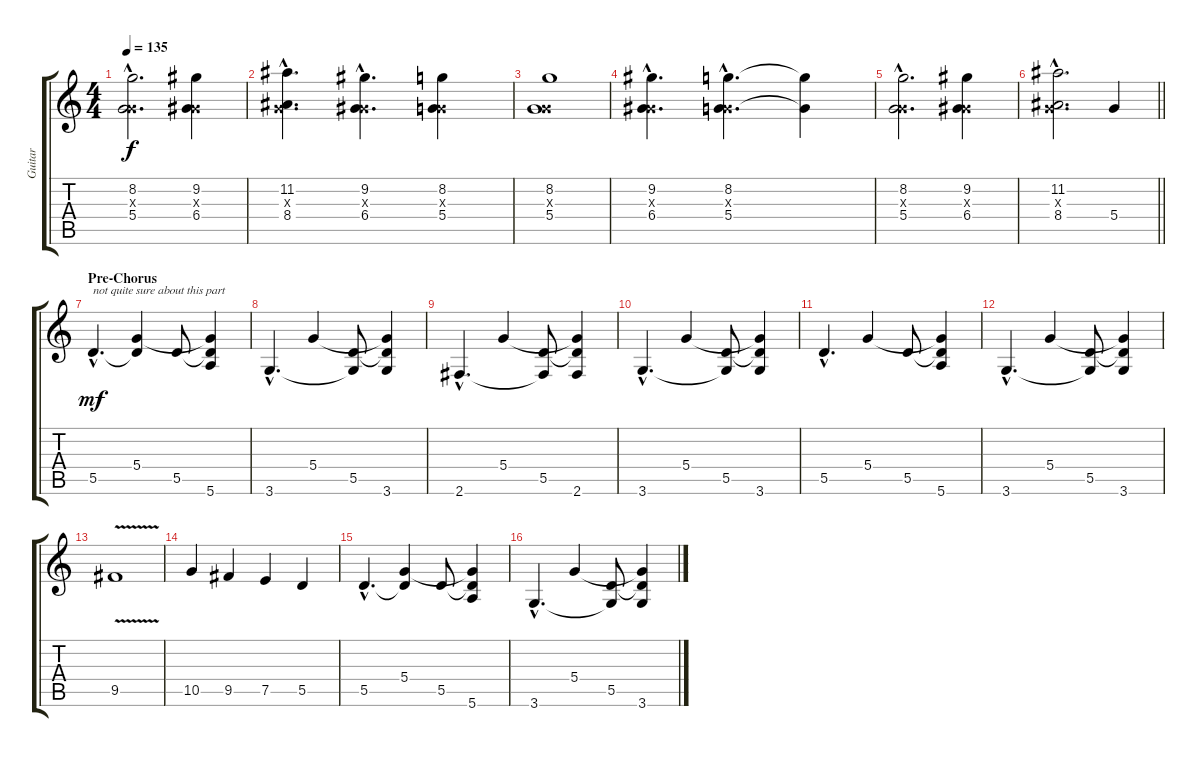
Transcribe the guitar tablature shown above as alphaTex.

\track ("Guitar" "Guitar") {instrument overdrivenguitar}
\staff {score tabs}
\tuning (E4 B3 G3 D3 A2 E2) {hide}
\ts (4 4)
\tempo 135
\clef g2
\ks c
(8.2{hac} 0.3{hac x} 5.4{hac}).2{d dy f} (9.2 0.3{x} 6.4).4 |
(11.2{hac} 0.3{hac x} 8.4{hac}).4{d} (9.2{hac} 0.3{hac x} 6.4{hac}).4{d} (8.2 0.3{x} 5.4).4 |
(8.2 0.3{x} 5.4).1 |
(9.2{hac} 0.3{hac x} 6.4{hac}).4{d} (8.2{hac} 0.3{hac x} 5.4{hac}).4{d} (8.2{t} 5.4{t}).4 |
(8.2{hac} 0.3{hac x} 5.4{hac}).2{d} (9.2 0.3{x} 6.4).4 |
\barLineRight lightlight
(11.2{hac} 0.3{hac x} 8.4{hac}).2{d} 5.4.4 |
\section ("" "Pre-Chorus")
5.5{hac}.4{d txt "not quite sure about this part" dy mf} (5.4 5.5{t}).4 5.5.8 (5.4{t} 5.5{t} 5.6).4 |
3.6{hac}.4{d} 5.4.4 (5.5 3.6{t}).8 (5.4{t} 5.5{t} 3.6).4 |
2.6{hac}.4{d} 5.4.4 (5.5 2.6{t}).8 (5.4{t} 5.5{t} 2.6).4 |
3.6{hac}.4{d} 5.4.4 (5.5 3.6{t}).8 (5.4{t} 5.5{t} 3.6).4 |
5.5{hac}.4{d} 5.4.4 5.5.8 (5.4{t} 5.5{t} 5.6).4 |
3.6{hac}.4{d} 5.4.4 (5.5 3.6{t}).8 (5.4{t} 5.5{t} 3.6).4 |
9.5{v}.1 |
10.5.4 9.5.4 7.5.4 5.5.4 |
5.5{hac}.4{d} (5.4 5.5{t}).4 5.5.8 (5.4{t} 5.5{t} 5.6).4 |
3.6{hac}.4{d} 5.4.4 (5.5 3.6{t}).8 (5.4{t} 5.5{t} 3.6).4
